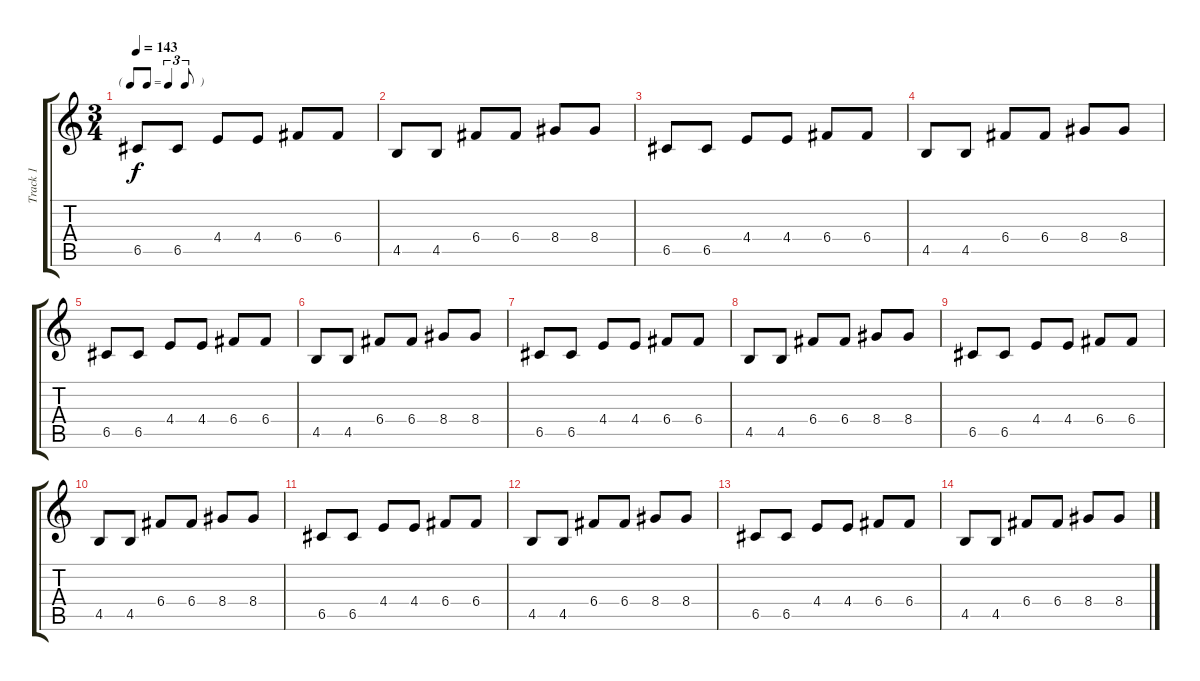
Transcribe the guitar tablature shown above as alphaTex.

\track ("Track 1" "Track 1") {instrument distortionguitar}
\staff {score tabs}
\tuning (D4 A3 F3 C3 G2 D2) {hide}
\ts (3 4)
\tf triplet8th
\tempo 143
\clef g2
\ks c
6.5.8{dy f} 6.5.8 4.4.8 4.4.8 6.4.8 6.4.8 |
4.5.8 4.5.8 6.4.8 6.4.8 8.4.8 8.4.8 |
6.5.8 6.5.8 4.4.8 4.4.8 6.4.8 6.4.8 |
4.5.8 4.5.8 6.4.8 6.4.8 8.4.8 8.4.8 |
6.5.8 6.5.8 4.4.8 4.4.8 6.4.8 6.4.8 |
4.5.8 4.5.8 6.4.8 6.4.8 8.4.8 8.4.8 |
6.5.8 6.5.8 4.4.8 4.4.8 6.4.8 6.4.8 |
4.5.8 4.5.8 6.4.8 6.4.8 8.4.8 8.4.8 |
6.5.8 6.5.8 4.4.8 4.4.8 6.4.8 6.4.8 |
4.5.8 4.5.8 6.4.8 6.4.8 8.4.8 8.4.8 |
6.5.8 6.5.8 4.4.8 4.4.8 6.4.8 6.4.8 |
4.5.8 4.5.8 6.4.8 6.4.8 8.4.8 8.4.8 |
6.5.8 6.5.8 4.4.8 4.4.8 6.4.8 6.4.8 |
4.5.8 4.5.8 6.4.8 6.4.8 8.4.8 8.4.8
